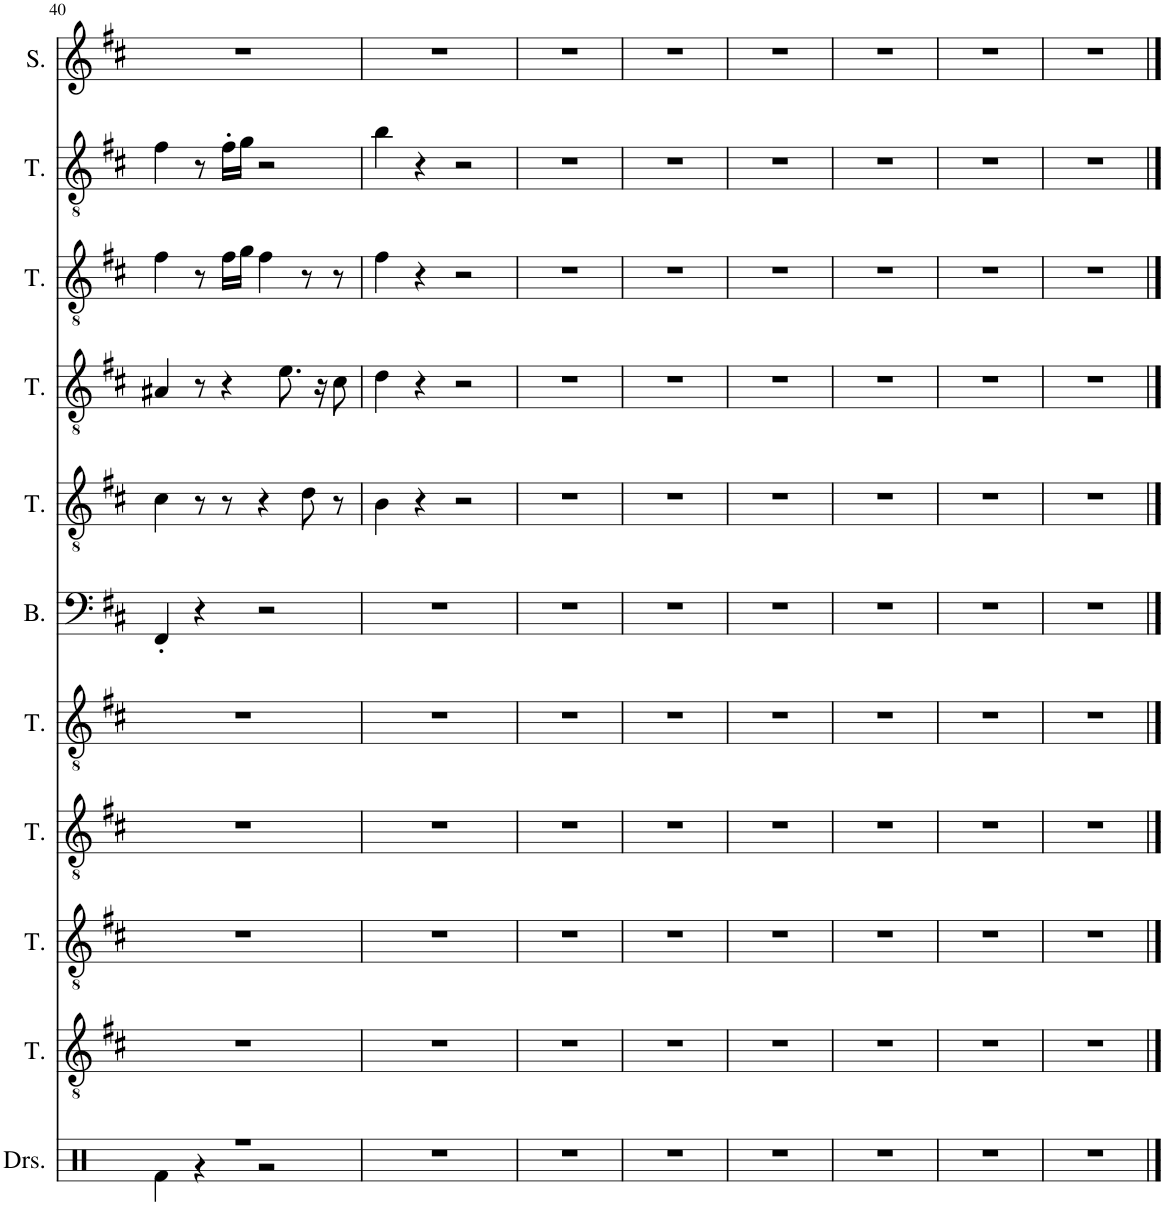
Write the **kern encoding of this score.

**kern	**kern	**kern	**kern	**kern	**kern	**kern	**kern	**kern	**kern	**kern
*part11	*part10	*part9	*part8	*part7	*part6	*part5	*part4	*part3	*part2	*part1
*staff11	*staff10	*staff9	*staff8	*staff7	*staff6	*staff5	*staff4	*staff3	*staff2	*staff1
*I"Drumset	*I"Tenor	*I"Tenor	*I"Tenor	*I"Tenor	*I"Bass	*I"Tenor	*I"Tenor	*I"Tenor	*I"Tenor	*I"Soprano
*I'Drs.	*I'T.	*I'T.	*I'T.	*I'T.	*I'B.	*I'T.	*I'T.	*I'T.	*I'T.	*I'S.
!!LO:PB:g=z
*clefX	*clefGv2	*clefGv2	*clefGv2	*clefGv2	*clefF4	*clefGv2	*clefGv2	*clefGv2	*clefGv2	*clefG2
*k[]	*k[f#c#]	*k[f#c#]	*k[f#c#]	*k[f#c#]	*k[f#c#]	*k[f#c#]	*k[f#c#]	*k[f#c#]	*k[f#c#]	*k[f#c#]
=40	=40	=40	=40	=40	=40	=40	=40	=40	=40	=40
*^	*	*	*	*	*	*	*	*	*	*
1r	4Rf\	1r	1r	1r	1r	4FF#'/	4c#\	4A#X/	4f#\	4f#\	1r
.	4r	.	.	.	.	4r	8r	8r	8r	8r	.
.	.	.	.	.	.	.	8r	4r	16f#\LL	16f#'\LL	.
.	.	.	.	.	.	.	.	.	16g\JJ	16g\JJ	.
.	2r	.	.	.	.	2r	4r	.	4f#\	2r	.
.	.	.	.	.	.	.	.	8.e\	.	.	.
.	.	.	.	.	.	.	8d\	.	8r	.	.
.	.	.	.	.	.	.	.	16r	.	.	.
.	.	.	.	.	.	.	8r	8c#\	8r	.	.
*v	*v	*	*	*	*	*	*	*	*	*	*
=41	=41	=41	=41	=41	=41	=41	=41	=41	=41	=41
1r	1r	1r	1r	1r	1r	4B\	4d\	4f#\	4b\	1r
.	.	.	.	.	.	4r	4r	4r	4r	.
.	.	.	.	.	.	2r	2r	2r	2r	.
=42	=42	=42	=42	=42	=42	=42	=42	=42	=42	=42
1r	1r	1r	1r	1r	1r	1r	1r	1r	1r	1r
=43	=43	=43	=43	=43	=43	=43	=43	=43	=43	=43
1r	1r	1r	1r	1r	1r	1r	1r	1r	1r	1r
=44	=44	=44	=44	=44	=44	=44	=44	=44	=44	=44
1r	1r	1r	1r	1r	1r	1r	1r	1r	1r	1r
=45	=45	=45	=45	=45	=45	=45	=45	=45	=45	=45
1r	1r	1r	1r	1r	1r	1r	1r	1r	1r	1r
=46	=46	=46	=46	=46	=46	=46	=46	=46	=46	=46
1r	1r	1r	1r	1r	1r	1r	1r	1r	1r	1r
=47	=47	=47	=47	=47	=47	=47	=47	=47	=47	=47
1r	1r	1r	1r	1r	1r	1r	1r	1r	1r	1r
==	==	==	==	==	==	==	==	==	==	==
*-	*-	*-	*-	*-	*-	*-	*-	*-	*-	*-
